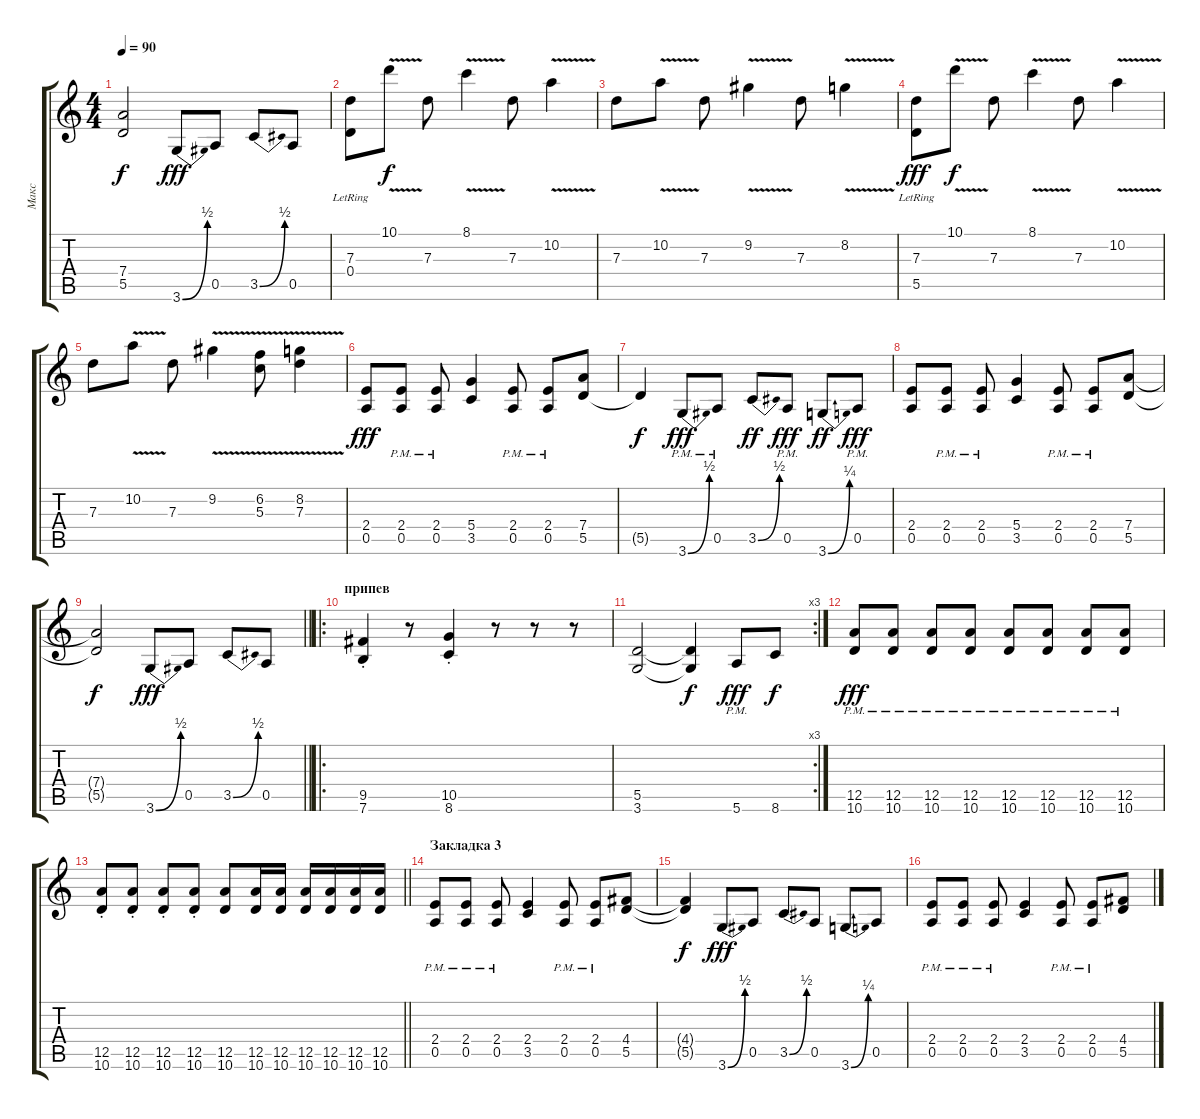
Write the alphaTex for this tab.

\track ("Макс" "Макс") {instrument overdrivenguitar}
\staff {score tabs}
\tuning (E4 B3 G3 D3 A2 E2) {hide}
\ts (4 4)
\tempo 90
\clef g2
\ks c
(7.4{t} 5.5{t}).2{dy f} 3.6{be (bend 0 0 60 2)}.8{dy fff} 0.5.8 3.5{be (bend 0 0 60 2)}.8 0.5.8 |
(7.3 0.4{lr}).8 10.1{v}.8{dy f} 7.3.8 8.1{v}.4 7.3.8 10.2{v}.4 |
7.3.8 10.2{v}.8 7.3.8 9.2{v}.4 7.3.8 8.2{v}.4 |
(7.3 5.5{lr}).8{dy fff} 10.1{v}.8{dy f} 7.3.8 8.1{v}.4 7.3.8 10.2{v}.4 |
7.3.8 10.2{v}.8 7.3.8 9.2{v}.4 (6.2{v} 5.3).8 (8.2{v} 7.3).4 |
(2.4 0.5).8{dy fff} (2.4{pm} 0.5{pm}).8 (2.4{pm} 0.5{pm}).8 (5.4 3.5).4 (2.4{pm} 0.5{pm}).8 (2.4{pm} 0.5{pm}).8 (7.4 5.5).8 |
5.5{t}.4{dy f} 3.6{be (bend 0 0 60 2) pm}.8{dy fff} 0.5{pm}.8 3.5{be (bend 0 0 60 2)}.8{dy ff} 0.5{pm}.8{dy fff} 3.6{be (bend 0 0 60 1)}.8{dy ff} 0.5{pm}.8{dy fff} |
(2.4 0.5).8 (2.4{pm} 0.5{pm}).8 (2.4{pm} 0.5{pm}).8 (5.4 3.5).4 (2.4{pm} 0.5{pm}).8 (2.4{pm} 0.5{pm}).8 (7.4 5.5).8 |
\barLineRight lightlight
(7.4{t} 5.5{t}).2{dy f} 3.6{be (bend 0 0 60 2)}.8{dy fff} 0.5.8 3.5{be (bend 0 0 60 2)}.8 0.5.8 |
\ro
\section ("" "припев")
(9.5{st} 7.6{st}).4 r.8 (10.5{st} 8.6{st}).4 r.8 r.8 r.8 |
\rc 3
(5.5 3.6).2 (5.5{t} 3.6{t}).4{dy f} 5.6{pm}.8{dy fff} 8.6.8{dy f} |
(12.5{pm} 10.6{pm}).8{dy fff} (12.5{pm} 10.6{pm}).8 (12.5{pm} 10.6{pm}).8 (12.5{pm} 10.6{pm}).8 (12.5{pm} 10.6{pm}).8 (12.5{pm} 10.6{pm}).8 (12.5{pm} 10.6{pm}).8 (12.5{pm} 10.6{pm}).8 |
\barLineRight lightlight
(12.5{st} 10.6{st}).8 (12.5{st} 10.6{st}).8 (12.5{st} 10.6{st}).8 (12.5{st} 10.6{st}).8 (12.5 10.6).8 (12.5 10.6).16 (12.5 10.6).16 (12.5 10.6).16 (12.5 10.6).16 (12.5 10.6).16 (12.5 10.6).16 |
\section ("" "Закладка 3")
(2.4{pm} 0.5{pm}).8 (2.4{pm} 0.5{pm}).8 (2.4{pm} 0.5{pm}).8 (2.4 3.5).4 (2.4{pm} 0.5{pm}).8 (2.4{pm} 0.5{pm}).8 (4.4 5.5).8 |
(4.4{t} 5.5{t}).4{dy f} 3.6{be (bend 0 0 60 2)}.8{dy fff} 0.5.8 3.5{be (bend 0 0 60 2)}.8 0.5.8 3.6{be (bend 0 0 60 1)}.8 0.5.8 |
(2.4{pm} 0.5{pm}).8 (2.4{pm} 0.5{pm}).8 (2.4{pm} 0.5{pm}).8 (2.4 3.5).4 (2.4{pm} 0.5{pm}).8 (2.4{pm} 0.5{pm}).8 (4.4 5.5).8
